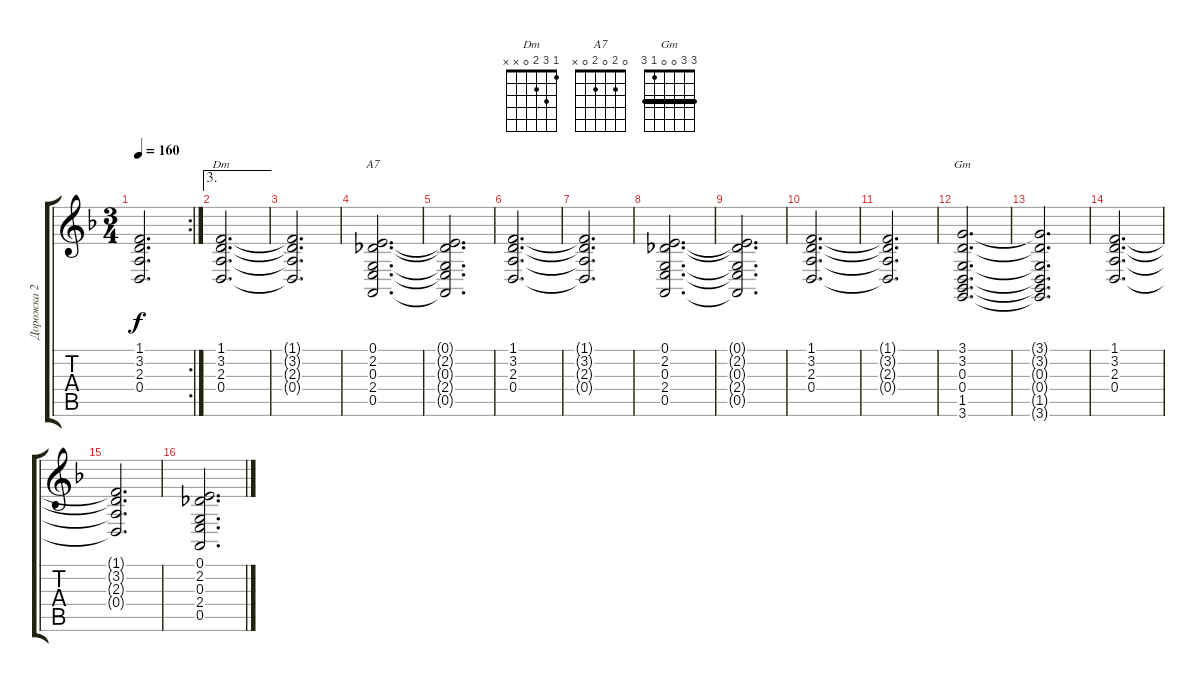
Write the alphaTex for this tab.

\track ("Дорожка 2" "Дорожка 2") {instrument stringensemble1}
\staff {score tabs}
\tuning (E4 B3 G3 D3 A2 E2) {hide}
\chord ("Dm" 1 3 2 0 x x)
\chord ("A7" 0 2 0 2 0 x)
\chord ("Gm" 3 3 0 0 1 3) {barre 3}
\rc 2
\ts (3 4)
\tempo 160
\clef g2
\ks f
(1.1{t} 3.2{t} 2.3{t} 0.4{t}).2{d dy f} |
\ae 3
(1.1 3.2 2.3 0.4).2{d ch "Dm"} |
(1.1{t} 3.2{t} 2.3{t} 0.4{t}).2{d} |
(0.1 2.2 0.3 2.4 0.5).2{d ch "A7"} |
(0.1{t} 2.2{t} 0.3{t} 2.4{t} 0.5{t}).2{d} |
(1.1 3.2 2.3 0.4).2{d} |
(1.1{t} 3.2{t} 2.3{t} 0.4{t}).2{d} |
(0.1 2.2 0.3 2.4 0.5).2{d} |
(0.1{t} 2.2{t} 0.3{t} 2.4{t} 0.5{t}).2{d} |
(1.1 3.2 2.3 0.4).2{d} |
(1.1{t} 3.2{t} 2.3{t} 0.4{t}).2{d} |
(3.1 3.2 0.3 0.4 1.5 3.6).2{d ch "Gm"} |
(3.1{t} 3.2{t} 0.3{t} 0.4{t} 1.5{t} 3.6{t}).2{d} |
(1.1 3.2 2.3 0.4).2{d} |
(1.1{t} 3.2{t} 2.3{t} 0.4{t}).2{d} |
(0.1 2.2 0.3 2.4 0.5).2{d}
